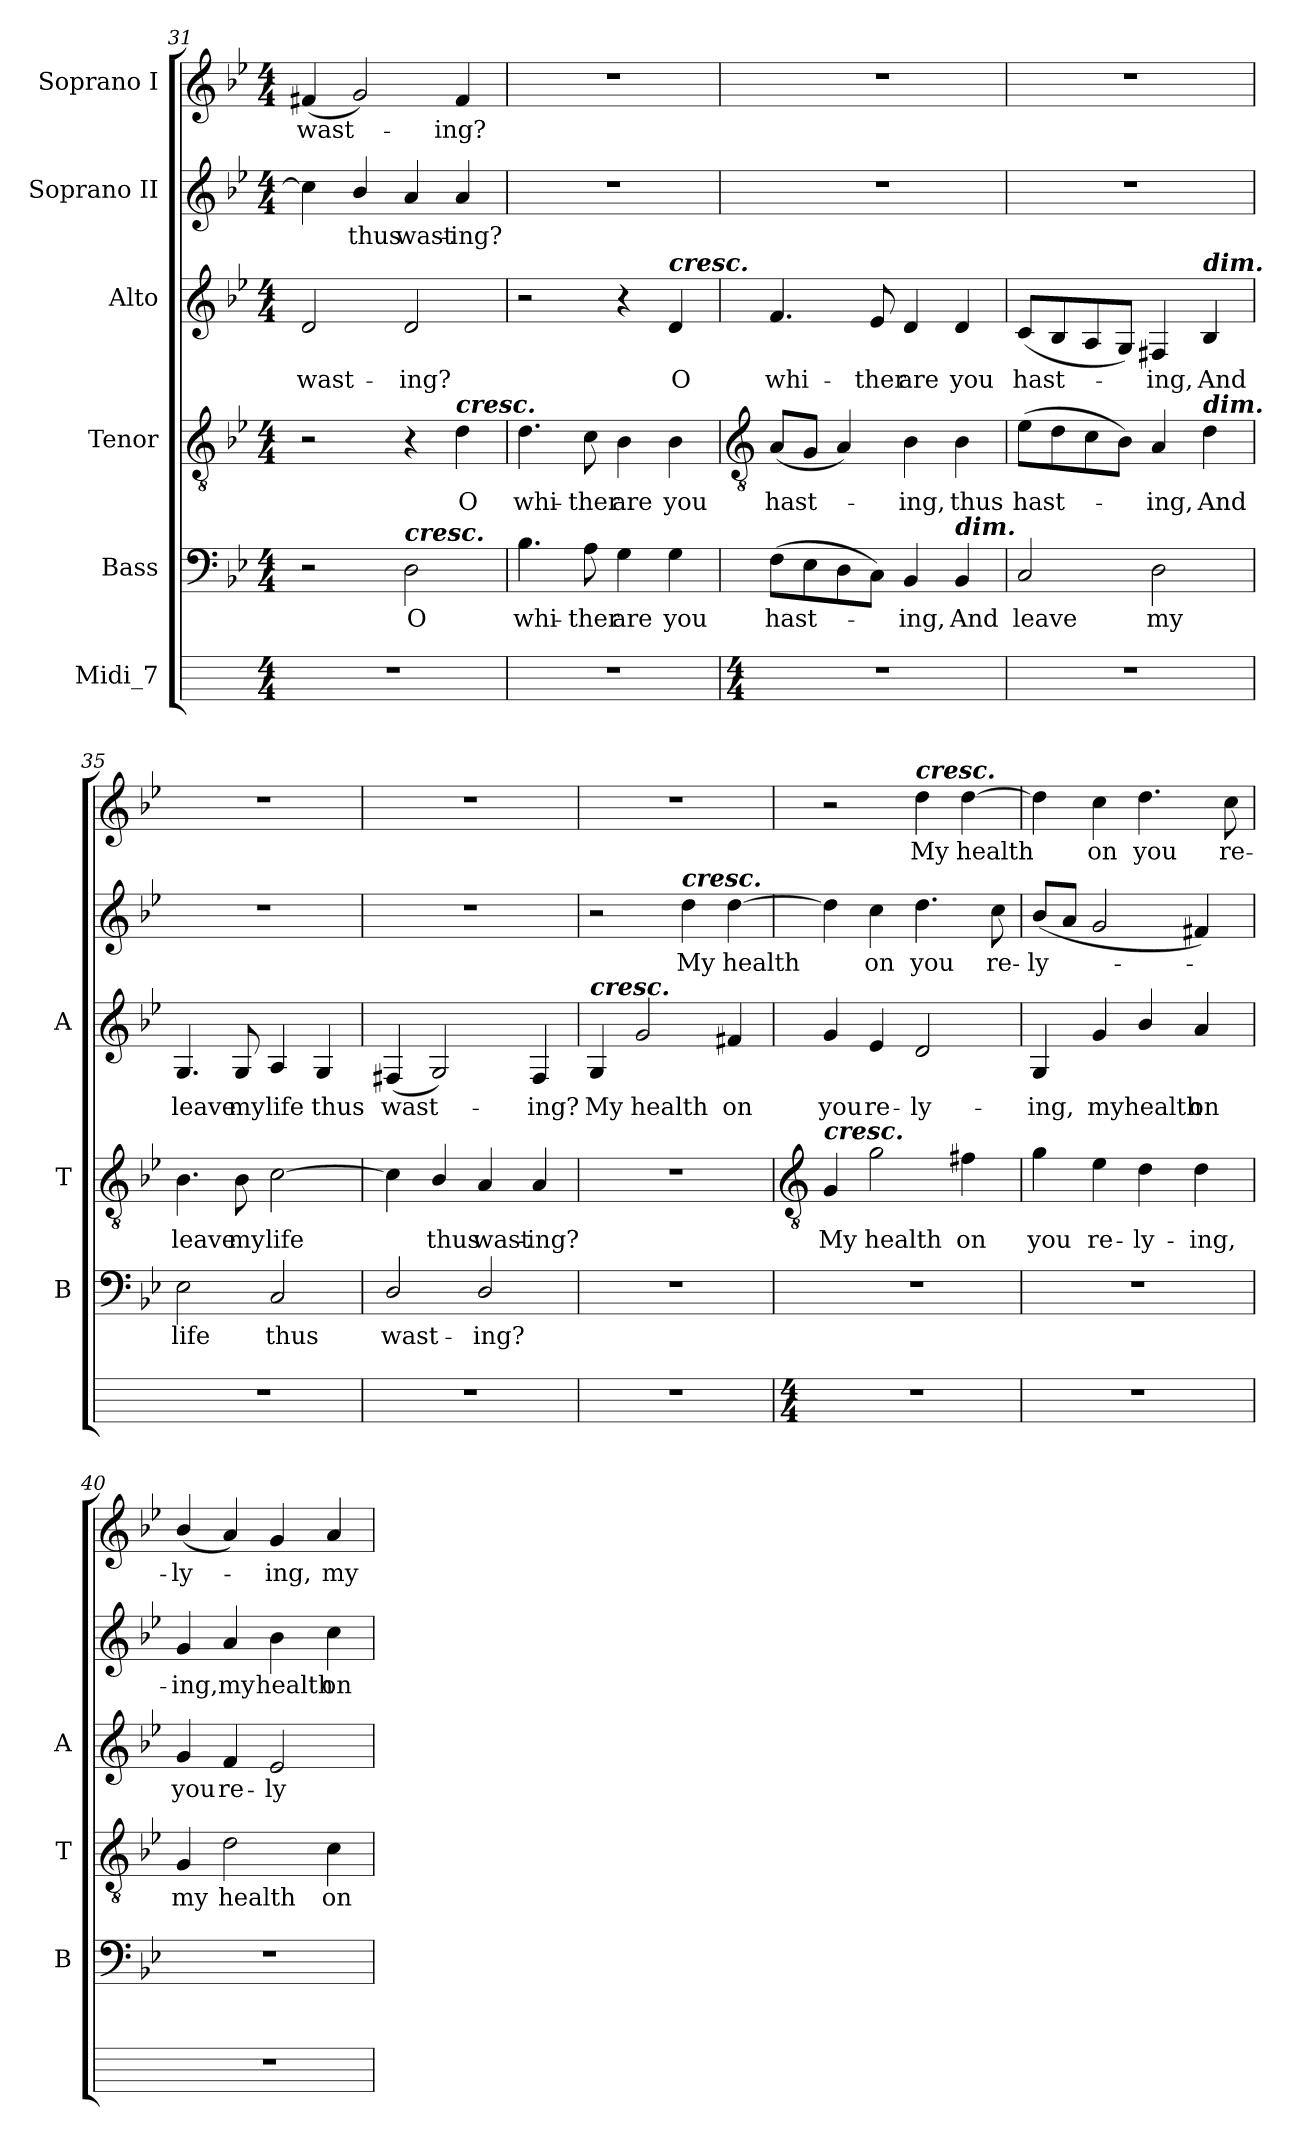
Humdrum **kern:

**kern	**kern	**text	**kern	**text	**kern	**text	**kern	**text	**kern	**text
*part6	*part5	*part5	*part4	*part4	*part3	*part3	*part2	*part2	*part1	*part1
*staff6	*staff5	*staff5	*staff4	*staff4	*staff3	*staff3	*staff2	*staff2	*staff1	*staff1
*I"Midi_7	*I"Bass	*	*I"Tenor	*	*I"Alto	*	*I"Soprano II	*	*I"Soprano I	*
*	*I'B	*	*I'T	*	*I'A	*	*	*	*	*
*	*clefF4	*	*clefGv2	*	*clefG2	*	*clefG2	*	*clefG2	*
*	*k[b-e-]	*	*k[b-e-]	*	*k[b-e-]	*	*k[b-e-]	*	*k[b-e-]	*
*	*B-:	*	*B-:	*	*B-:	*	*B-:	*	*B-:	*
*M4/4	*M4/4	*	*M4/4	*	*M4/4	*	*M4/4	*	*M4/4	*
=31	=31	=31	=31	=31	=31	=31	=31	=31	=31	=31
!	!	!	!	!	!	!LO:LY:b	!	!	!	!LO:LY:b
1r	2r	.	2r	.	2d	wast-	4cc]	.	(<4f#X	wast-
!	!	!	!	!	!	!	!	!LO:LY:b	!	!
.	.	.	.	.	.	.	4b-/	thus	2g)	.
!	!LO:TX:a:Bi:t=cresc.	!	!	!	!	!	!	!	!	!
!	!	!LO:LY:b	!	!	!	!LO:LY:b	!	!LO:LY:b	!	!
.	2D	O	4r	.	2d	-ing?	4a	wast-	.	.
!	!	!	!LO:TX:a:Bi:t=cresc.	!	!	!	!	!	!	!
!	!	!	!	!LO:LY:b	!	!	!	!LO:LY:b	!	!LO:LY:b
.	.	.	4d	O	.	.	4a	-ing?	4f#	ing?
=32	=32	=32	=32	=32	=32	=32	=32	=32	=32	=32
!	!	!LO:LY:b	!	!LO:LY:b	!	!	!	!	!	!
1r	4.B-	whi-	4.d	whi-	2r	.	1r	.	1r	.
!	!	!LO:LY:b	!	!LO:LY:b	!	!	!	!	!	!
.	8A	-ther	8c	-ther	.	.	.	.	.	.
!	!	!LO:LY:b	!	!LO:LY:b	!	!	!	!	!	!
.	4G	are	4B-	are	4r	.	.	.	.	.
!	!	!	!	!	!LO:TX:a:Bi:t=cresc.	!	!	!	!	!
!	!	!LO:LY:b	!	!LO:LY:b	!	!LO:LY:b	!	!	!	!
.	4G	you	4B-	you	4d	O	.	.	.	.
!!LO:LB:g=z
=33	=33	=33	=33	=33	=33	=33	=33	=33	=33	=33
*	*	*	*clefGv2	*	*	*	*	*	*	*
*M4/4	*	*	*	*	*	*	*	*	*	*
!	!	!LO:LY:b	!	!LO:LY:b	!	!LO:LY:b	!	!	!	!
1r	(>8FL	hast-	(<8AL	hast-	4.f	whi-	1r	.	1r	.
.	8E-	.	8GJ	.	.	.	.	.	.	.
.	8D	.	4A)	.	.	.	.	.	.	.
!	!	!	!	!	!	!LO:LY:b	!	!	!	!
.	8CJ)	.	.	.	8e-	-ther	.	.	.	.
!	!	!LO:LY:b	!	!LO:LY:b	!	!LO:LY:b	!	!	!	!
.	4BB-	ing,	4B-	ing,	4d	are	.	.	.	.
!	!LO:TX:a:Bi:t=dim.	!	!	!	!	!	!	!	!	!
!	!	!LO:LY:b	!	!LO:LY:b	!	!LO:LY:b	!	!	!	!
.	4BB-	And	4B-	thus	4d	you	.	.	.	.
=34	=34	=34	=34	=34	=34	=34	=34	=34	=34	=34
!	!	!LO:LY:b	!	!LO:LY:b	!	!LO:LY:b	!	!	!	!
1r	2C	leave	(>8e-L	hast-	(<8cL	hast-	1r	.	1r	.
.	.	.	8d	.	8B-	.	.	.	.	.
.	.	.	8c	.	8A	.	.	.	.	.
.	.	.	8B-J)	.	8GJ)	.	.	.	.	.
!	!	!LO:LY:b	!	!LO:LY:b	!	!LO:LY:b	!	!	!	!
.	2D	my	4A	ing,	4F#X	ing,	.	.	.	.
!	!	!	!	!	!LO:TX:a:Bi:t=dim.	!	!	!	!	!
!	!	!	!LO:TX:a:Bi:t=dim.	!	!	!	!	!	!	!
!	!	!	!	!LO:LY:b	!	!LO:LY:b	!	!	!	!
.	.	.	4d	And	4B-	And	.	.	.	.
=35	=35	=35	=35	=35	=35	=35	=35	=35	=35	=35
!	!	!LO:LY:b	!	!LO:LY:b	!	!LO:LY:b	!	!	!	!
1r	2E-	life	4.B-	leave	4.G	leave	1r	.	1r	.
!	!	!	!	!LO:LY:b	!	!LO:LY:b	!	!	!	!
.	.	.	8B-	my	8G	my	.	.	.	.
!	!	!LO:LY:b	!	!LO:LY:b	!	!LO:LY:b	!	!	!	!
.	2C	thus	[2c	life	4A	life	.	.	.	.
!	!	!	!	!	!	!LO:LY:b	!	!	!	!
.	.	.	.	.	4G	thus	.	.	.	.
=36	=36	=36	=36	=36	=36	=36	=36	=36	=36	=36
!	!	!LO:LY:b	!	!	!	!LO:LY:b	!	!	!	!
1r	2D/	wast-	4c]	.	(<4F#X	wast-	1r	.	1r	.
!	!	!	!	!LO:LY:b	!	!	!	!	!	!
.	.	.	4B-/	thus	2G)	.	.	.	.	.
!	!	!LO:LY:b	!	!LO:LY:b	!	!	!	!	!	!
.	2D/	-ing?	4A	wast-	.	.	.	.	.	.
!	!	!	!	!LO:LY:b	!	!LO:LY:b	!	!	!	!
.	.	.	4A	-ing?	4F#	ing?	.	.	.	.
=37	=37	=37	=37	=37	=37	=37	=37	=37	=37	=37
!	!	!	!	!	!LO:TX:a:Bi:t=cresc.	!	!	!	!	!
!	!	!	!	!	!	!LO:LY:b	!	!	!	!
1r	1r	.	1r	.	4G	My	2r	.	1r	.
!	!	!	!	!	!	!LO:LY:b	!	!	!	!
.	.	.	.	.	2g	health	.	.	.	.
!	!	!	!	!	!	!	!LO:TX:a:Bi:t=cresc.	!	!	!
!	!	!	!	!	!	!	!	!LO:LY:b	!	!
.	.	.	.	.	.	.	4dd	My	.	.
!	!	!	!	!	!	!LO:LY:b	!	!LO:LY:b	!	!
.	.	.	.	.	4f#X	on	[4dd	health	.	.
!!LO:LB:g=z
=38	=38	=38	=38	=38	=38	=38	=38	=38	=38	=38
*	*	*	*clefGv2	*	*	*	*	*	*	*
*M4/4	*	*	*	*	*	*	*	*	*	*
!	!	!	!LO:TX:a:Bi:t=cresc.	!	!	!	!	!	!	!
!	!	!	!	!LO:LY:b	!	!LO:LY:b	!	!	!	!
1r	1r	.	4G	My	4g	you	4dd]	.	2r	.
!	!	!	!	!LO:LY:b	!	!LO:LY:b	!	!LO:LY:b	!	!
.	.	.	2g	health	4e-	re-	4cc	on	.	.
!	!	!	!	!	!	!	!	!	!LO:TX:a:Bi:t=cresc.	!
!	!	!	!	!	!	!LO:LY:b	!	!LO:LY:b	!	!LO:LY:b
.	.	.	.	.	2d	-ly-	4.dd	you	4dd	My
!	!	!	!	!LO:LY:b	!	!	!	!	!	!LO:LY:b
.	.	.	4f#X	on	.	.	.	.	[4dd	health
!	!	!	!	!	!	!	!	!LO:LY:b	!	!
.	.	.	.	.	.	.	8cc	re-	.	.
=39	=39	=39	=39	=39	=39	=39	=39	=39	=39	=39
!	!	!	!	!LO:LY:b	!	!LO:LY:b	!	!LO:LY:b	!	!
1r	1r	.	4g	you	4G	-ing,	(<8b-L	-ly-	4dd]	.
.	.	.	.	.	.	.	8aJ	.	.	.
!	!	!	!	!LO:LY:b	!	!LO:LY:b	!	!	!	!LO:LY:b
.	.	.	4e-	re-	4g	my	2g	.	4cc	on
!	!	!	!	!LO:LY:b	!	!LO:LY:b	!	!	!	!LO:LY:b
.	.	.	4d	-ly-	4b-/	health	.	.	4.dd	you
!	!	!	!	!LO:LY:b	!	!LO:LY:b	!	!	!	!
.	.	.	4d	-ing,	4a	on	4f#X)	.	.	.
!	!	!	!	!	!	!	!	!	!	!LO:LY:b
.	.	.	.	.	.	.	.	.	8cc	re-
=40	=40	=40	=40	=40	=40	=40	=40	=40	=40	=40
!	!	!	!	!LO:LY:b	!	!LO:LY:b	!	!LO:LY:b	!	!LO:LY:b
1r	1r	.	4G	my	4g	you	4g	ing,	(<4b-/	-ly-
!	!	!	!	!LO:LY:b	!	!LO:LY:b	!	!LO:LY:b	!	!
.	.	.	2d	health	4f	re-	4a	my	4a)	.
!	!	!	!	!	!	!LO:LY:b	!	!LO:LY:b	!	!LO:LY:b
.	.	.	.	.	2e-	-ly-	4b-	health	4g	ing,
!	!	!	!	!LO:LY:b	!	!	!	!LO:LY:b	!	!LO:LY:b
.	.	.	4c	on	.	.	4cc	on	4a	my
=	=	=	=	=	=	=	=	=	=	=
*-	*-	*-	*-	*-	*-	*-	*-	*-	*-	*-
